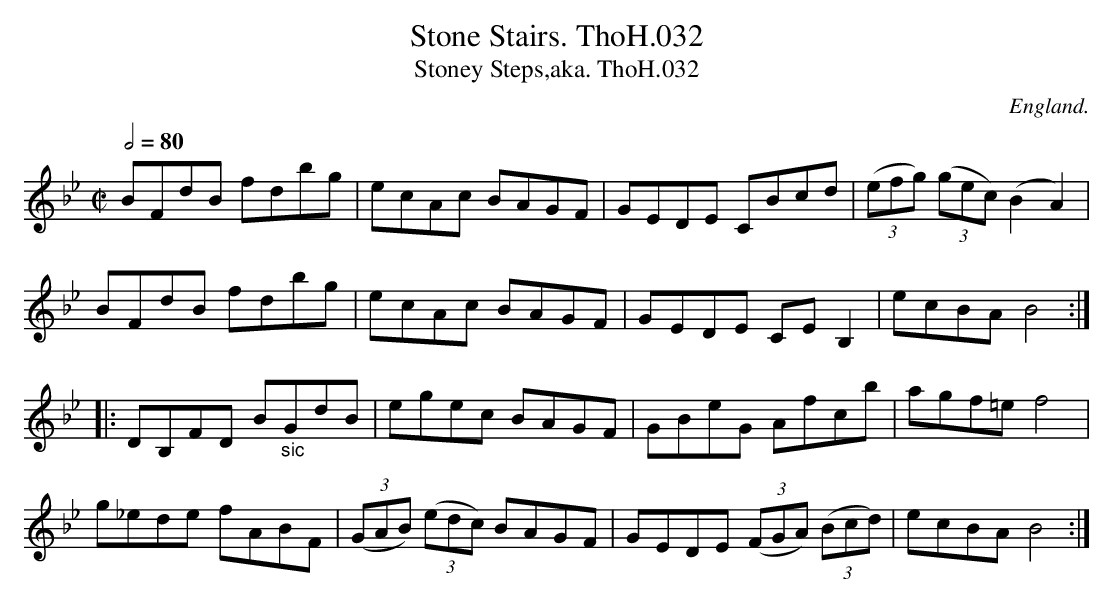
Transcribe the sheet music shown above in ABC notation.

X:1
T:Stone Stairs. ThoH.032
Q:1/2=80
T:Stoney Steps,aka. ThoH.032
M:C|
L:1/8
O:England.
K:Bb
BFdB fdbg|ecAc BAGF|GEDE CBcd|((3efg) ((3gec)(B2A2)|
BFdB fdbg|ecAc BAGF|GEDE CEB,2|ecBAB4:|
|:DB,FD B"_sic"GdB|egec BAGF|GBeG Afcb|agf=e f4|
g_ede fABF|((3GAB) ((3edc) BAGF|GEDE ((3FGA) ((3Bcd)|ecBAB4:|
